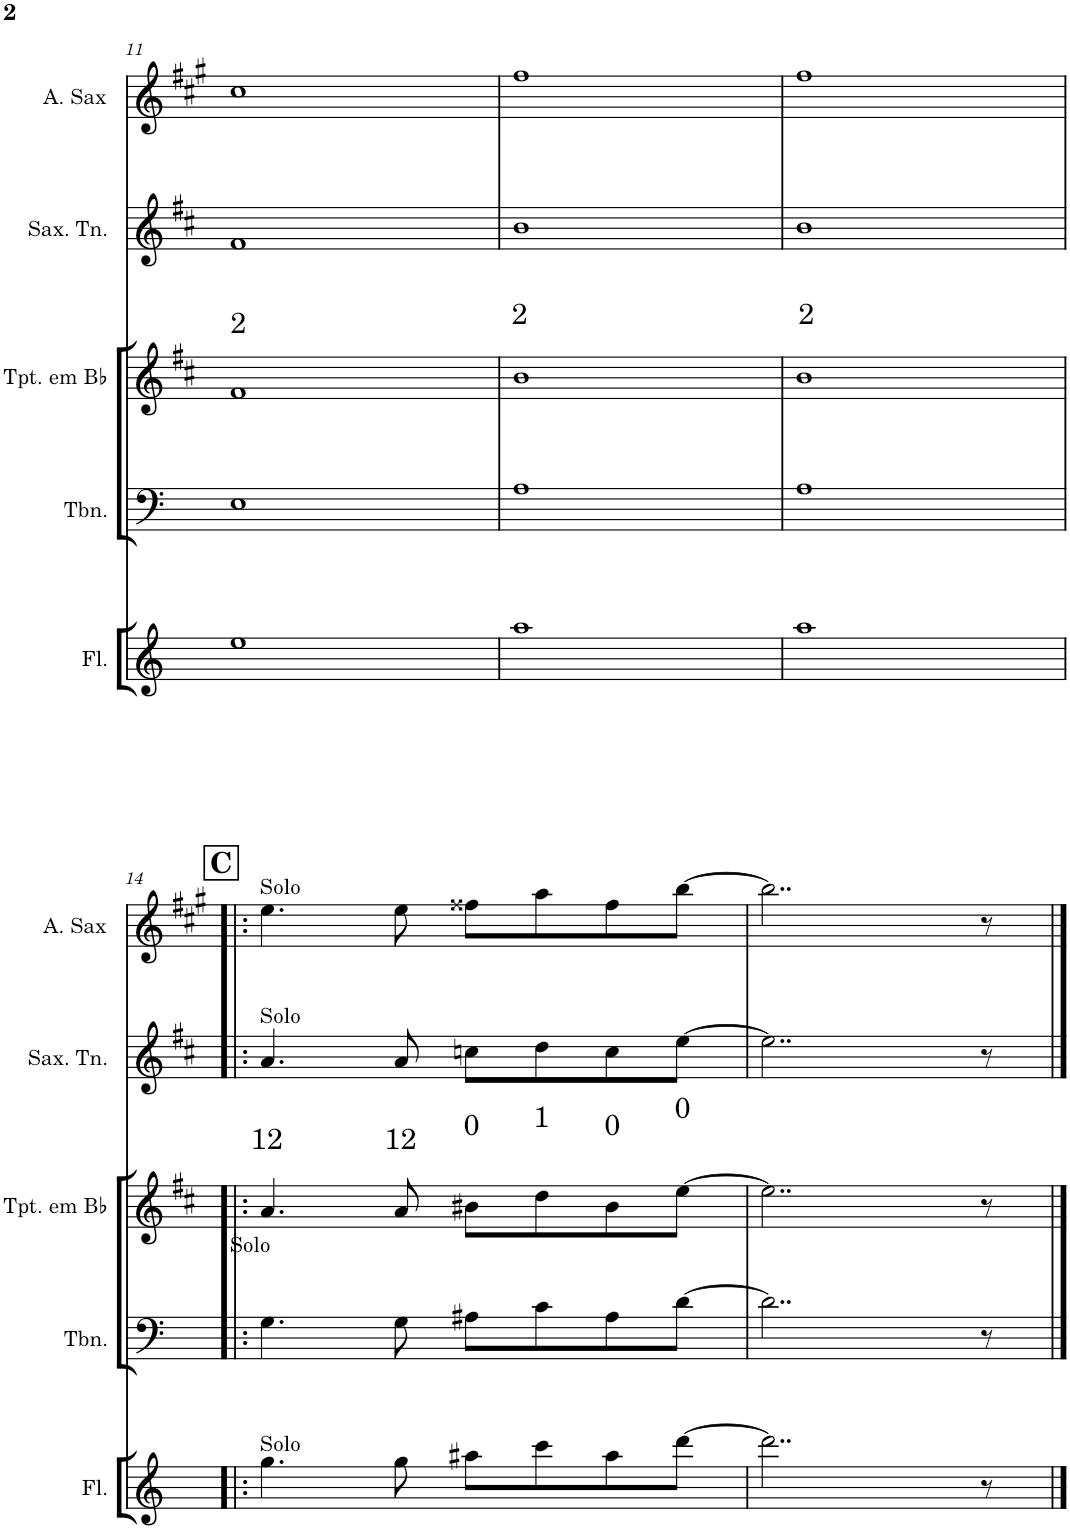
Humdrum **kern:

**kern	**kern	**kern	**kern	**kern
*part5	*part4	*part3	*part2	*part1
*staff5	*staff4	*staff3	*staff2	*staff1
*I"Flauta Transversal	*I"Trombone	*I"Trompete em Bb	*I"Saxofone Tenor	*I"Saxofone Alto
*I'Fl.	*I'Tbn.	*I'Tpt. em Bb	*I'Sax. Tn.	*
!!LO:PB:g=z
*clefG2	*clefF4	*clefG2	*clefG2	*clefG2
*	*	*Trd1c2	*Trd8c14	*Trd5c9
*k[]	*k[]	*k[f#c#]	*k[f#c#]	*k[f#c#g#]
*M4/4	*M4/4	*M4/4	*M4/4	*M4/4
=11	=11	=11	=11	=11
1ee	1E	1f#	1f#	1cc#
=12	=12	=12	=12	=12
1aa	1A	1b	1b	1ff#
=13	=13	=13	=13	=13
1aa	1A	1b	1b	1ff#
!!LO:LB:g=z
!!LO:REH:place=s1:a:B:cj:fs=14:t=C
=14!|:	=14!|:	=14!|:	=14!|:	=14!|:
!	!	!	!	!LO:TX:a:t=Solo
!	!	!	!LO:TX:a:t=Solo	!
!	!LO:TX:a:t=Solo	!	!	!
!LO:TX:a:t=Solo	!	!	!	!
4.gg\	4.G\	4.a/	4.a/	4.ee\
8gg\	8G\	8a/	8a/	8ee\
8aa#X\L	8A#X\L	8b#X\L	8ccn\L	8ff##X\L
8ccc\	8c\	8dd\	8dd\	8aa\
8aa#\	8A#\	8b#\	8cc\	8ff##\
[8ddd\J	[8d\J	[8ee\J	[8ee\J	[8bb\J
=15	=15	=15	=15	=15
2..ddd\]	2..d\]	2..ee\]	2..ee\]	2..bb\]
8r	8r	8r	8r	8r
==	==	==	==	==
*-	*-	*-	*-	*-
